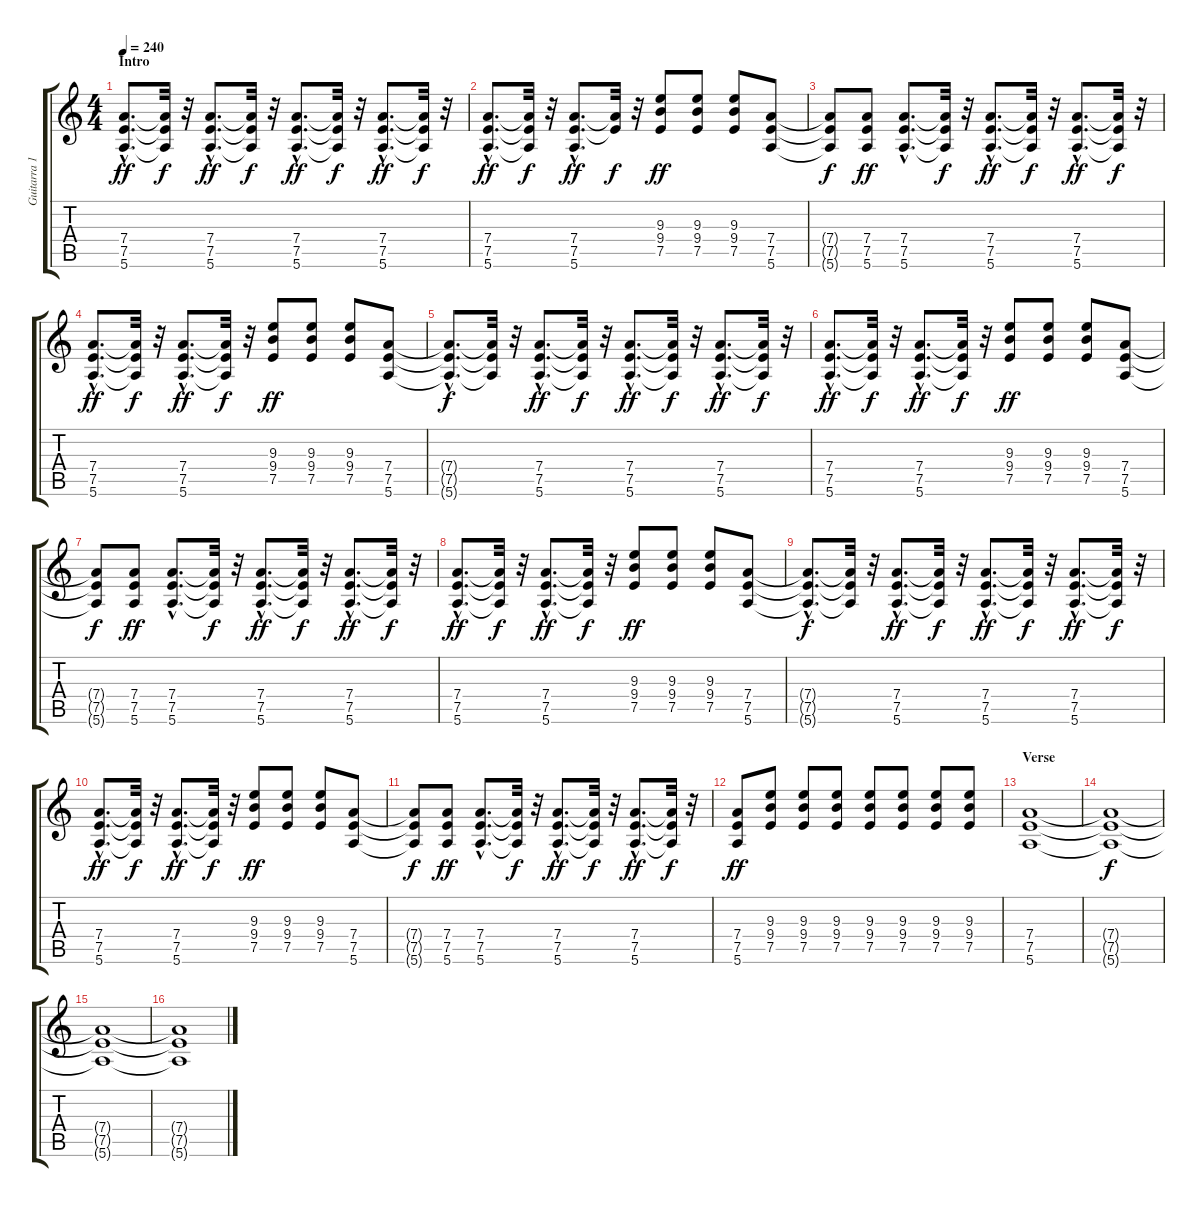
\track ("Guitarra 1 - Mathias" "Guitarra 1") {instrument distortionguitar}
\staff {score tabs}
\tuning (E4 B3 G3 D3 A2 E2) {hide}
\ts (4 4)
\section ("" "Intro")
\tempo 240
\clef g2
\ks c
(7.4{hac} 7.5{hac} 5.6{hac}).8{d dy ff instrument distortionguitar} (7.4{t} 7.5{t} 5.6{t}).32{dy f} r.32 (7.4{hac} 7.5{hac} 5.6{hac}).8{d dy ff} (7.4{t} 7.5{t} 5.6{t}).32{dy f} r.32 (7.4{hac} 7.5{hac} 5.6{hac}).8{d dy ff} (7.4{t} 7.5{t} 5.6{t}).32{dy f} r.32 (7.4{hac} 7.5{hac} 5.6{hac}).8{d dy ff} (7.4{t} 7.5{t} 5.6{t}).32{dy f} r.32 |
(7.4{hac} 7.5{hac} 5.6{hac}).8{d dy ff} (7.4{t} 7.5{t} 5.6{t}).32{dy f} r.32 (7.4{hac} 7.5{hac} 5.6{hac}).8{d dy ff} (7.4{t} 7.5{t}).32{dy f} r.32 (9.3 9.4 7.5).8{dy ff} (9.3 9.4 7.5).8 (9.3 9.4 7.5).8 (7.4 7.5 5.6).8 |
(7.4{t} 7.5{t} 5.6{t}).8{dy f} (7.4 7.5 5.6).8{dy ff} (7.4{hac} 7.5{hac} 5.6{hac}).8{d} (7.4{t} 7.5{t} 5.6{t}).32{dy f} r.32 (7.4{hac} 7.5{hac} 5.6{hac}).8{d dy ff} (7.4{t} 7.5{t} 5.6{t}).32{dy f} r.32 (7.4{hac} 7.5{hac} 5.6{hac}).8{d dy ff} (7.4{t} 7.5{t} 5.6{t}).32{dy f} r.32 |
(7.4{hac} 7.5{hac} 5.6{hac}).8{d dy ff} (7.4{t} 7.5{t} 5.6{t}).32{dy f} r.32 (7.4{hac} 7.5{hac} 5.6{hac}).8{d dy ff} (7.4{t} 7.5{t} 5.6{t}).32{dy f} r.32 (9.3 9.4 7.5).8{dy ff} (9.3 9.4 7.5).8 (9.3 9.4 7.5).8 (7.4 7.5 5.6).8 |
(7.4{hac t} 7.5{hac t} 5.6{hac t}).8{d dy f} (7.4{t} 7.5{t} 5.6{t}).32 r.32 (7.4{hac} 7.5{hac} 5.6{hac}).8{d dy ff} (7.4{t} 7.5{t} 5.6{t}).32{dy f} r.32 (7.4{hac} 7.5{hac} 5.6{hac}).8{d dy ff} (7.4{t} 7.5{t} 5.6{t}).32{dy f} r.32 (7.4{hac} 7.5{hac} 5.6{hac}).8{d dy ff} (7.4{t} 7.5{t} 5.6{t}).32{dy f} r.32 |
(7.4{hac} 7.5{hac} 5.6{hac}).8{d dy ff} (7.4{t} 7.5{t} 5.6{t}).32{dy f} r.32 (7.4{hac} 7.5{hac} 5.6{hac}).8{d dy ff} (7.4{t} 7.5{t} 5.6{t}).32{dy f} r.32 (9.3 9.4 7.5).8{dy ff} (9.3 9.4 7.5).8 (9.3 9.4 7.5).8 (7.4 7.5 5.6).8 |
(7.4{t} 7.5{t} 5.6{t}).8{dy f} (7.4 7.5 5.6).8{dy ff} (7.4{hac} 7.5{hac} 5.6{hac}).8{d} (7.4{t} 7.5{t} 5.6{t}).32{dy f} r.32 (7.4{hac} 7.5{hac} 5.6{hac}).8{d dy ff} (7.4{t} 7.5{t} 5.6{t}).32{dy f} r.32 (7.4{hac} 7.5{hac} 5.6{hac}).8{d dy ff} (7.4{t} 7.5{t} 5.6{t}).32{dy f} r.32 |
(7.4{hac} 7.5{hac} 5.6{hac}).8{d dy ff} (7.4{t} 7.5{t} 5.6{t}).32{dy f} r.32 (7.4{hac} 7.5{hac} 5.6{hac}).8{d dy ff} (7.4{t} 7.5{t} 5.6{t}).32{dy f} r.32 (9.3 9.4 7.5).8{dy ff} (9.3 9.4 7.5).8 (9.3 9.4 7.5).8 (7.4 7.5 5.6).8 |
(7.4{hac t} 7.5{hac t} 5.6{hac t}).8{d dy f} (7.4{t} 7.5{t} 5.6{t}).32 r.32 (7.4{hac} 7.5{hac} 5.6{hac}).8{d dy ff} (7.4{t} 7.5{t} 5.6{t}).32{dy f} r.32 (7.4{hac} 7.5{hac} 5.6{hac}).8{d dy ff} (7.4{t} 7.5{t} 5.6{t}).32{dy f} r.32 (7.4{hac} 7.5{hac} 5.6{hac}).8{d dy ff} (7.4{t} 7.5{t} 5.6{t}).32{dy f} r.32 |
(7.4{hac} 7.5{hac} 5.6{hac}).8{d dy ff} (7.4{t} 7.5{t} 5.6{t}).32{dy f} r.32 (7.4{hac} 7.5{hac} 5.6{hac}).8{d dy ff} (7.4{t} 7.5{t} 5.6{t}).32{dy f} r.32 (9.3 9.4 7.5).8{dy ff} (9.3 9.4 7.5).8 (9.3 9.4 7.5).8 (7.4 7.5 5.6).8 |
(7.4{t} 7.5{t} 5.6{t}).8{dy f} (7.4 7.5 5.6).8{dy ff} (7.4{hac} 7.5{hac} 5.6{hac}).8{d} (7.4{t} 7.5{t} 5.6{t}).32{dy f} r.32 (7.4{hac} 7.5{hac} 5.6{hac}).8{d dy ff} (7.4{t} 7.5{t} 5.6{t}).32{dy f} r.32 (7.4{hac} 7.5{hac} 5.6{hac}).8{d dy ff} (7.4{t} 7.5{t} 5.6{t}).32{dy f} r.32 |
(7.4 7.5 5.6).8{dy ff} (9.3 9.4 7.5).8 (9.3 9.4 7.5).8 (9.3 9.4 7.5).8 (9.3 9.4 7.5).8 (9.3 9.4 7.5).8 (9.3 9.4 7.5).8 (9.3 9.4 7.5).8 |
\section ("" "Verse")
(7.4 7.5 5.6).1 |
(7.4{t} 7.5{t} 5.6{t}).1{dy f} |
(7.4{t} 7.5{t} 5.6{t}).1 |
(7.4{t} 7.5{t} 5.6{t}).1
